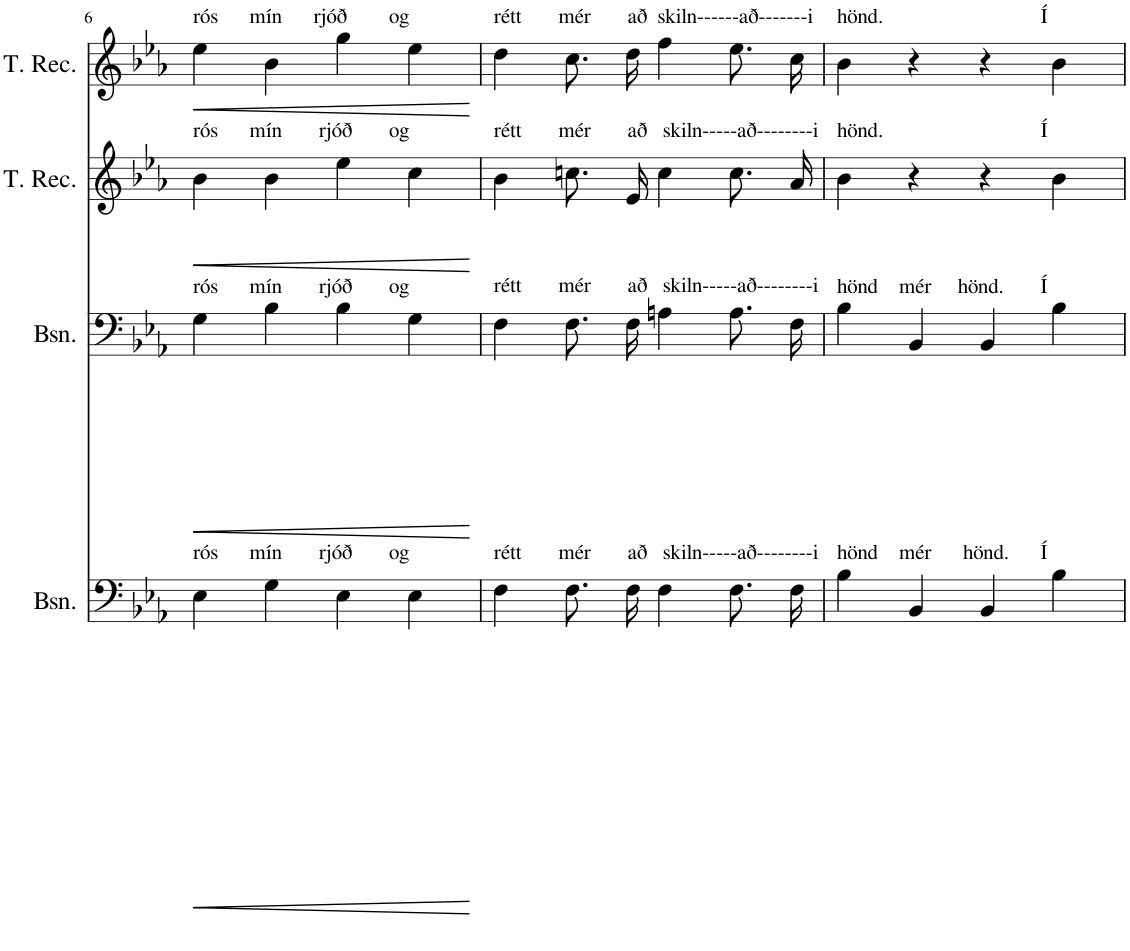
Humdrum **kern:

**kern	**dynam	**kern	**dynam	**kern	**dynam	**kern	**dynam
*part4	*part4	*part3	*part3	*part2	*part2	*part1	*part1
*staff4	*staff4	*staff3	*staff3	*staff2	*staff2	*staff1	*staff1
*I"Bassoon	*	*I"Bassoon	*	*I"Tenor Recorder	*	*I"Tenor Recorder	*
*I'Bsn.	*	*I'Bsn.	*	*I'T. Rec.	*	*I'T. Rec.	*
!!LO:PB:g=z
*clefF4	*	*clefF4	*	*clefG2	*	*clefG2	*
*k[b-e-a-]	*	*k[b-e-a-]	*	*k[b-e-a-]	*	*k[b-e-a-]	*
*M4/4	*	*M4/4	*	*M4/4	*	*M4/4	*
=6	=6	=6	=6	=6	=6	=6	=6
!	!	!	!	!	!	!LO:TX:a:t=rós      mín      rjóð        og	!
!	!	!	!	!LO:TX:a:t=rós      mín       rjóð       og	!	!	!
!	!	!LO:TX:a:t=rós      mín       rjóð       og	!	!	!	!	!
!LO:TX:a:t=rós      mín       rjóð       og	!	!	!	!	!	!	!
!	!LO:HP:b	!	!LO:HP:b	!	!LO:HP:b	!	!LO:HP:b
4E-\	<	4G\	<	4b-\	<	4ee-\	<
4G\	.	4B-\	.	4b-\	.	4b-\	.
4E-\	.	4B-\	.	4ee-\	.	4gg\	.
4E-\	.	4G\	.	4cc\	.	4ee-\	.
.	[	.	[	.	[	.	[
=7	=7	=7	=7	=7	=7	=7	=7
!	!	!	!	!	!	!LO:TX:a:t=rétt       mér       að  skiln------að-------i	!
!	!	!	!	!LO:TX:a:t=rétt       mér       að   skiln-----að--------i	!	!	!
!	!	!LO:TX:a:t=rétt       mér       að   skiln-----að--------i	!	!	!	!	!
!LO:TX:a:t=rétt       mér       að   skiln-----að--------i	!	!	!	!	!	!	!
4F\	.	4F\	.	4b-\	.	4dd\	.
8.F\L	.	8.F\L	.	8.ccn/L	.	8.cc\L	.
16F\Jk	.	16F\Jk	.	16e-/Jk	.	16dd\Jk	.
4F\	.	4An\	.	4cc\	.	4ff\	.
8.F\L	.	8.A\L	.	8.cc\L	.	8.ee-\L	.
16F\Jk	.	16F\Jk	.	16a-\Jk	.	16cc\Jk	.
=8	=8	=8	=8	=8	=8	=8	=8
!	!	!	!	!	!	!LO:TX:a:t=hönd.                              Í	!
!	!	!	!	!LO:TX:a:t=hönd.                              Í	!	!	!
!	!	!LO:TX:a:t=hönd    mér     hönd.       Í	!	!	!	!	!
!LO:TX:a:t=hönd    mér      hönd.      Í	!	!	!	!	!	!	!
4B-\	.	4B-\	.	4b-\	.	4b-\	.
4BB-/	.	4BB-/	.	4r	.	4r	.
4BB-/	.	4BB-/	.	4r	.	4r	.
4B-\	.	4B-\	.	4b-\	.	4b-\	.
=	=	=	=	=	=	=	=
*-	*-	*-	*-	*-	*-	*-	*-
